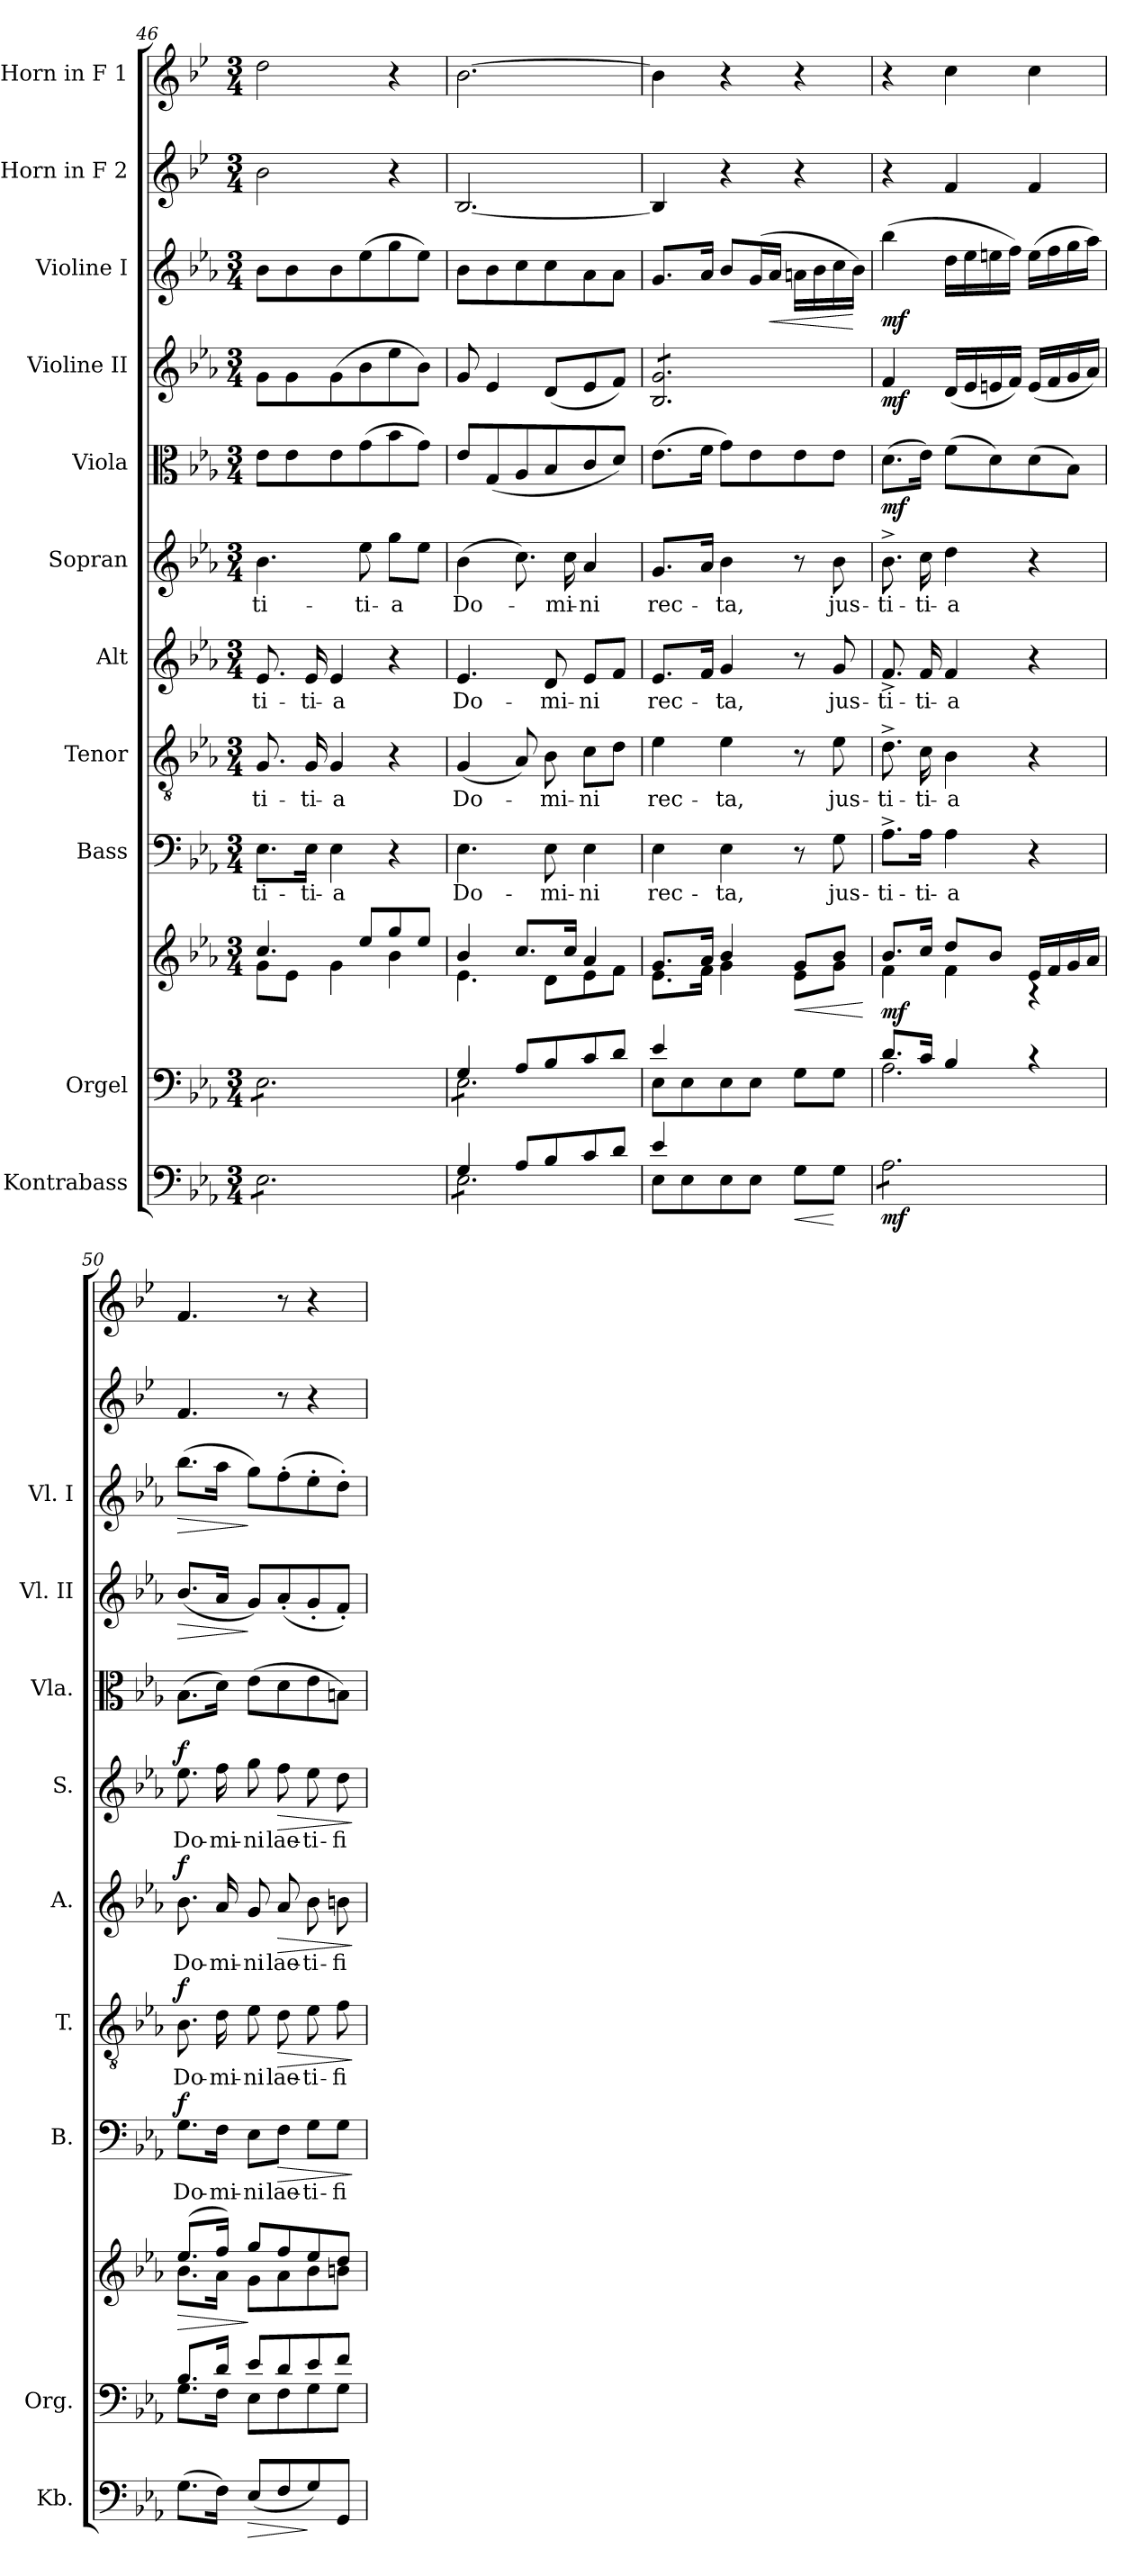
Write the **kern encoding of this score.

**kern	**dynam	**kern	**kern	**dynam	**kern	**text	**dynam	**kern	**text	**dynam	**kern	**text	**dynam	**kern	**text	**dynam	**kern	**dynam	**kern	**dynam	**kern	**dynam	**kern	**kern
*part11	*part11	*part10	*part10	*part10	*part9	*part9	*part9	*part8	*part8	*part8	*part7	*part7	*part7	*part6	*part6	*part6	*part5	*part5	*part4	*part4	*part3	*part3	*part2	*part1
*staff12	*staff12	*staff11	*staff10	*staff10/11	*staff9	*staff9	*staff9	*staff8	*staff8	*staff8	*staff7	*staff7	*staff7	*staff6	*staff6	*staff6	*staff5	*staff5	*staff4	*staff4	*staff3	*staff3	*staff2	*staff1
*I"Kontrabass	*	*I"Orgel	*	*	*I"Bass	*	*	*I"Tenor	*	*	*I"Alt	*	*	*I"Sopran	*	*	*I"Viola	*	*I"Violine II	*	*I"Violine I	*	*I"Horn in F 2	*I"Horn in F 1
*I'Kb.	*	*I'Org.	*	*	*I'B.	*	*	*I'T.	*	*	*I'A.	*	*	*I'S.	*	*	*I'Vla.	*	*I'Vl. II	*	*I'Vl. I	*	*	*
*clefF4	*	*clefF4	*clefG2	*	*clefF4	*	*	*clefGv2	*	*	*clefG2	*	*	*clefG2	*	*	*clefC3	*	*clefG2	*	*clefG2	*	*clefG2	*clefG2
*ITrd7c12	*	*	*	*	*	*	*	*	*	*	*	*	*	*	*	*	*	*	*	*	*	*	*ITrd4c7	*ITrd4c7
*k[b-e-a-]	*	*k[b-e-a-]	*k[b-e-a-]	*	*k[b-e-a-]	*	*	*k[b-e-a-]	*	*	*k[b-e-a-]	*	*	*k[b-e-a-]	*	*	*k[b-e-a-]	*	*k[b-e-a-]	*	*k[b-e-a-]	*	*k[b-e-a-]	*k[b-e-a-]
*E-:	*	*E-:	*E-:	*	*E-:	*	*	*E-:	*	*	*E-:	*	*	*E-:	*	*	*E-:	*	*E-:	*	*E-:	*	*E-:	*E-:
*M3/4	*	*M3/4	*M3/4	*	*M3/4	*	*	*M3/4	*	*	*M3/4	*	*	*M3/4	*	*	*M3/4	*	*M3/4	*	*M3/4	*	*M3/4	*M3/4
=46	=46	=46	=46	=46	=46	=46	=46	=46	=46	=46	=46	=46	=46	=46	=46	=46	=46	=46	=46	=46	=46	=46	=46	=46
*	*	*	*^	*	*	*	*	*	*	*	*	*	*	*	*	*	*	*	*	*	*	*	*	*
!	!	!	!	!	!	!	!LO:LY:b	!	!	!LO:LY:b	!	!	!LO:LY:b	!	!	!LO:LY:b	!	!	!	!	!	!	!	!	!
*tremolo	*	*	*	*	*	*	*	*	*	*	*	*	*	*	*	*	*	*	*	*	*	*	*	*	*
*	*	*tremolo	*	*	*	*	*	*	*	*	*	*	*	*	*	*	*	*	*	*	*	*	*	*	*
8EE-\L	.	8E-\L	4.cc/	8g\L	.	8.E-\L	-ti-	.	8.G/	-ti-	.	8.e-/	-ti-	.	4.b-\	-ti-	.	8e-\L	.	8g\L	.	8b-\L	.	2e-\	2g\
8EE-\	.	8E-\	.	8e-\J	.	.	.	.	.	.	.	.	.	.	.	.	.	8e-\	.	8g\	.	8b-\	.	.	.
!	!	!	!	!	!	!	!LO:LY:b	!	!	!LO:LY:b	!	!	!LO:LY:b	!	!	!	!	!	!	!	!	!	!	!	!
.	.	.	.	.	.	16E-\Jk	-ti-	.	16G/	-ti-	.	16e-/	-ti-	.	.	.	.	.	.	.	.	.	.	.	.
!	!	!	!	!	!	!	!LO:LY:b	!	!	!LO:LY:b	!	!	!LO:LY:b	!	!	!	!	!	!	!	!	!	!	!	!
8EE-\	.	8E-\	.	4g\	.	4E-\	-a	.	4G/	-a	.	4e-/	-a	.	.	.	.	8e-\	.	(>8g\	.	8b-\	.	.	.
!	!	!	!	!	!	!	!	!	!	!	!	!	!	!	!	!LO:LY:b	!	!	!	!	!	!	!	!	!
8EE-\	.	8E-\	8ee-/L	.	.	.	.	.	.	.	.	.	.	.	8ee-\	-ti-	.	(>8g\	.	8b-\	.	(>8ee-\	.	.	.
!	!	!	!	!	!	!	!	!	!	!	!	!	!	!	!	!LO:LY:b	!	!	!	!	!	!	!	!	!
8EE-\	.	8E-\	8gg/	4b-\	.	4r	.	.	4r	.	.	4r	.	.	8gg\L	-a	.	8b-\	.	8ee-\	.	8gg\	.	4r	4r
8EE-\J	.	8E-\J	8ee-/J	.	.	.	.	.	.	.	.	.	.	.	8ee-\J	.	.	8g\J)	.	8b-\J)	.	8ee-\J)	.	.	.
=47	=47	=47	=47	=47	=47	=47	=47	=47	=47	=47	=47	=47	=47	=47	=47	=47	=47	=47	=47	=47	=47	=47	=47	=47	=47
*^	*	*^	*	*	*	*	*	*	*	*	*	*	*	*	*	*	*	*	*	*	*	*	*	*	*
!	!	!	!	!	!	!	!	!	!LO:LY:b	!	!	!LO:LY:b	!	!	!LO:LY:b	!	!	!LO:LY:b	!	!	!	!	!	!	!	!	!
4GG/	8EE-\L	.	4G/	8E-\L	4b-/	4.e-\	.	4.E-\	Do-	.	(<4G/	Do-	.	4.e-/	Do-	.	(>4b-\	Do-	.	8e-/L	.	8g/	.	8b-\L	.	[2.E-/	[2.e-\
.	8EE-\	.	.	8E-\	.	.	.	.	.	.	.	.	.	.	.	.	.	.	.	(<8G/	.	4e-/	.	8b-\	.	.	.
8AA-/L	8EE-\	.	8A-/L	8E-\	8.cc/L	.	.	.	.	.	8A-/)	.	.	.	.	.	8.cc\)	.	.	8A-/	.	.	.	8cc\	.	.	.
!	!	!	!	!	!	!	!	!	!LO:LY:b	!	!	!LO:LY:b	!	!	!LO:LY:b	!	!	!	!	!	!	!	!	!	!	!	!
8BB-/	8EE-\	.	8B-/	8E-\	.	8d\L	.	8E-\	-mi-	.	8B-\	-mi-	.	8d/	-mi-	.	.	.	.	8B-/	.	(<8d/L	.	8cc\	.	.	.
!	!	!	!	!	!	!	!	!	!	!	!	!	!	!	!	!	!	!LO:LY:b	!	!	!	!	!	!	!	!	!
.	.	.	.	.	16cc/Jk	.	.	.	.	.	.	.	.	.	.	.	16cc\	-mi-	.	.	.	.	.	.	.	.	.
!	!	!	!	!	!	!	!	!	!LO:LY:b	!	!	!LO:LY:b	!	!	!LO:LY:b	!	!	!LO:LY:b	!	!	!	!	!	!	!	!	!
8C/	8EE-\	.	8c/	8E-\	4a-/	8e-\	.	4E-\	-ni	.	8c\L	-ni	.	8e-/L	-ni	.	4a-/	-ni	.	8c/	.	8e-/	.	8a-\	.	.	.
8D/J	8EE-\J	.	8d/J	8E-\J	.	8f\J	.	.	.	.	8d\J	.	.	8f/J	.	.	.	.	.	8d/J)	.	8f/J)	.	8a-\J	.	.	.
=48	=48	=48	=48	=48	=48	=48	=48	=48	=48	=48	=48	=48	=48	=48	=48	=48	=48	=48	=48	=48	=48	=48	=48	=48	=48	=48	=48
!	!	!	!	!	!	!	!	!	!LO:LY:b	!	!	!LO:LY:b	!	!	!LO:LY:b	!	!	!LO:LY:b	!	!	!	!	!	!	!	!	!
*	*	*	*	*	*	*	*	*	*	*	*	*	*	*	*	*	*	*	*	*	*	*tremolo	*	*	*	*	*
4E-/	8EE-\L	.	4e-/	8E-\L	8.g/L	8.e-\L	.	4E-\	rec-	.	4e-\	rec-	.	8.e-/L	rec-	.	8.g/L	rec-	.	(>8.e-\L	.	8B-/ 8g/L	.	8.g/L	.	4E-/]	4e-\]
.	8EE-\	.	.	8E-\	.	.	.	.	.	.	.	.	.	.	.	.	.	.	.	.	.	8B-/ 8g/	.	.	.	.	.
.	.	.	.	.	16a-/Jk	16f\Jk	.	.	.	.	.	.	.	16f/Jk	.	.	16a-/Jk	.	.	16f\Jk	.	.	.	16a-/Jk	.	.	.
!	!	!	!	!	!	!	!	!	!LO:LY:b	!	!	!LO:LY:b	!	!	!LO:LY:b	!	!	!LO:LY:b	!	!	!	!	!	!	!	!	!
2ryy	8EE-\	.	2ryy	8E-\	4b-/	4g\	.	4E-\	-ta,	.	4e-\	-ta,	.	4g/	-ta,	.	4b-\	-ta,	.	8g\L)	.	8B-/ 8g/	.	8b-/L	.	4r	4r
.	8EE-\J	.	.	8E-\J	.	.	.	.	.	.	.	.	.	.	.	.	.	.	.	8e-\	.	8B-/ 8g/	.	(>16g/L	.	.	.
*	*	*	*Xtremolo	*	*	*	*	*	*	*	*	*	*	*	*	*	*	*	*	*	*	*	*	*	*	*	*
*Xtremolo	*	*	*	*	*	*	*	*	*	*	*	*	*	*	*	*	*	*	*	*	*	*	*	*	*	*	*
!	!	!	!	!	!	!	!	!	!	!	!	!	!	!	!	!	!	!	!	!	!	!	!	!	!LO:HP:b	!	!
.	.	.	.	.	.	.	.	.	.	.	.	.	.	.	.	.	.	.	.	.	.	.	.	16a-/JJ	<	.	.
!	!	!LO:HP:b	!	!	!	!	!LO:HP:b	!	!	!	!	!	!	!	!	!	!	!	!	!	!	!	!	!	!	!	!
.	8GG\L	<	.	8G\L	8g/L	8e-\L	<	8r	.	.	8r	.	.	8r	.	.	8r	.	.	8e-\	.	8B-/ 8g/	.	16an\LL	.	4r	4r
.	.	.	.	.	.	.	.	.	.	.	.	.	.	.	.	.	.	.	.	.	.	.	.	16b-\	.	.	.
!	!	!	!	!	!	!	!	!	!LO:LY:b	!	!	!LO:LY:b	!	!	!LO:LY:b	!	!	!LO:LY:b	!	!	!	!	!	!	!	!	!
.	8GG\J	[	.	8G\J	8b-/J	8g\J	.	8G\	jus-	.	8e-\	jus-	.	8g/	jus-	.	8b-\	jus-	.	8e-\J	.	8B-/ 8g/J	.	16cc\	.	.	.
*	*	*	*	*	*	*	*	*	*	*	*	*	*	*	*	*	*	*	*	*	*	*Xtremolo	*	*	*	*	*
.	.	.	.	.	.	.	.	.	.	.	.	.	.	.	.	.	.	.	.	.	.	.	.	16b-\JJ)	[	.	.
*v	*v	*	*	*	*	*	*	*	*	*	*	*	*	*	*	*	*	*	*	*	*	*	*	*	*	*	*
*	*	*v	*v	*	*	*	*	*	*	*	*	*	*	*	*	*	*	*	*	*	*	*	*	*	*	*
*	*	*	*v	*v	*	*	*	*	*	*	*	*	*	*	*	*	*	*	*	*	*	*	*	*	*
.	.	.	.	[	.	.	.	.	.	.	.	.	.	.	.	.	.	.	.	.	.	.	.	.
!!LO:PB:g=z
=49	=49	=49	=49	=49	=49	=49	=49	=49	=49	=49	=49	=49	=49	=49	=49	=49	=49	=49	=49	=49	=49	=49	=49	=49
*	*	*^	*^	*	*	*	*	*	*	*	*	*	*	*	*	*	*	*	*	*	*	*	*	*
!	!LO:DY:b	!	!	!	!	!LO:DY:b	!	!LO:LY:b	!	!	!LO:LY:b	!	!	!LO:LY:b	!	!	!LO:LY:b	!	!	!LO:DY:b	!	!LO:DY:b	!	!LO:DY:b	!	!
*tremolo	*	*	*	*	*	*	*	*	*	*	*	*	*	*	*	*	*	*	*	*	*	*	*	*	*	*
8AA-\L	mf	8.d/L	2.A-\	8.b-/L	4f\	mf	8.A-^>\L	-ti-	.	8.d^>\	-ti-	.	8.f^>/	-ti-	.	8.b-^>\	-ti-	.	(>8.d\L	mf	4f/	mf	(>4bb-\	mf	4r	4r
8AA-\	.	.	.	.	.	.	.	.	.	.	.	.	.	.	.	.	.	.	.	.	.	.	.	.	.	.
!	!	!	!	!	!	!	!	!LO:LY:b	!	!	!LO:LY:b	!	!	!LO:LY:b	!	!	!LO:LY:b	!	!	!	!	!	!	!	!	!
.	.	16c/Jk	.	16cc/Jk	.	.	16A-\Jk	-ti-	.	16c\	-ti-	.	16f/	-ti-	.	16cc\	-ti-	.	16e-\Jk)	.	.	.	.	.	.	.
!	!	!	!	!	!	!	!	!LO:LY:b	!	!	!LO:LY:b	!	!	!LO:LY:b	!	!	!LO:LY:b	!	!	!	!	!	!	!	!	!
8AA-\	.	4B-/	.	8dd/L	4f\	.	4A-\	-a	.	4B-\	-a	.	4f/	-a	.	4dd\	-a	.	(>8f\L	.	(<16d/LL	.	16dd\LL	.	4B-/	4f\
.	.	.	.	.	.	.	.	.	.	.	.	.	.	.	.	.	.	.	.	.	16e-/	.	16ee-\	.	.	.
8AA-\	.	.	.	8b-/J	.	.	.	.	.	.	.	.	.	.	.	.	.	.	8d\)	.	16en/	.	16een\	.	.	.
.	.	.	.	.	.	.	.	.	.	.	.	.	.	.	.	.	.	.	.	.	16f/JJ)	.	16ff\JJ)	.	.	.
8AA-\	.	4rc	.	16e-/LL	4rG	.	4r	.	.	4r	.	.	4r	.	.	4r	.	.	(>8d\	.	(<16e/LL	.	(>16ee\LL	.	4B-/	4f\
.	.	.	.	16f/	.	.	.	.	.	.	.	.	.	.	.	.	.	.	.	.	16f/	.	16ff\	.	.	.
8AA-\J	.	.	.	16g/	.	.	.	.	.	.	.	.	.	.	.	.	.	.	8B-\J)	.	16g/	.	16gg\	.	.	.
*Xtremolo	*	*	*	*	*	*	*	*	*	*	*	*	*	*	*	*	*	*	*	*	*	*	*	*	*	*
.	.	.	.	16a-/JJ	.	.	.	.	.	.	.	.	.	.	.	.	.	.	.	.	16a-/JJ)	.	16aa-\JJ)	.	.	.
=50	=50	=50	=50	=50	=50	=50	=50	=50	=50	=50	=50	=50	=50	=50	=50	=50	=50	=50	=50	=50	=50	=50	=50	=50	=50	=50
!	!	!	!	!	!	!LO:HP:b	!	!LO:LY:b	!LO:DY:a	!	!LO:LY:b	!LO:DY:a	!	!LO:LY:b	!LO:DY:a	!	!LO:LY:b	!LO:DY:a	!	!	!	!LO:HP:b	!	!LO:HP:b	!	!
(>8.GG\L	.	8.B-/L	8.G\L	(>8.ee-/L	8.b-\L	>	8.G\L	Do-	f	8.B-\	Do-	f	8.b-\	Do-	f	8.ee-\	Do-	f	(>8.B-\L	.	(<8.b-/L	>	(>8.bb-\L	>	4.B-/	4.B-/
!	!	!	!	!	!	!	!	!LO:LY:b	!	!	!LO:LY:b	!	!	!LO:LY:b	!	!	!LO:LY:b	!	!	!	!	!	!	!	!	!
16FF\Jk)	.	16d/Jk	16F\Jk	16ff/Jk)	16a-\Jk	.	16F\Jk	-mi-	.	16d\	-mi-	.	16a-/	-mi-	.	16ff\	-mi-	.	16d\Jk)	.	16a-/Jk	.	16aa-\Jk	.	.	.
!	!LO:HP:b	!	!	!	!	!	!	!LO:LY:b	!	!	!LO:LY:b	!	!	!LO:LY:b	!	!	!LO:LY:b	!	!	!	!	!	!	!	!	!
(<8EE-/L	>	8e-/L	8E-\L	8gg/L	8g\L	]	8E-\L	-ni	.	8e-\	-ni	.	8g/	-ni	.	8gg\	-ni	.	(>8e-\L	.	8g/L)	]	8gg\L)	]	.	.
!	!	!	!	!	!	!	!	!LO:LY:b	!LO:HP:b	!	!LO:LY:b	!LO:HP:b	!	!LO:LY:b	!LO:HP:b	!	!LO:LY:b	!LO:HP:b	!	!	!	!	!	!	!	!
8FF/	.	8d/	8F\	8ff/	8a-\	.	8F\J	lae-	>	8d\	lae-	>	8a-/	lae-	>	8ff\	lae-	>	8d\	.	(<8a-'</	.	(>8ff'>\	.	8r	8r
!	!	!	!	!	!	!	!	!LO:LY:b	!	!	!LO:LY:b	!	!	!LO:LY:b	!	!	!LO:LY:b	!	!	!	!	!	!	!	!	!
8GG/)	]	8e-/	8G\	8ee-/	8b-\	.	8G\L	-ti-	.	8e-\	-ti-	.	8b-\	-ti-	.	8ee-\	-ti-	.	8e-\	.	8g'</	.	8ee-'>\	.	4r	4r
!	!	!	!	!	!	!	!	!LO:LY:b	!	!	!LO:LY:b	!	!	!LO:LY:b	!	!	!LO:LY:b	!	!	!	!	!	!	!	!	!
8GGG/J	.	8f/J	8G\J	8dd/J	8bn\J	.	8G\J	-fi-	.	8f\	-fi-	.	8bn\	-fi-	.	8dd\	-fi-	.	8Bn\J)	.	8f'</J)	.	8dd'>\J)	.	.	.
*	*	*v	*v	*	*	*	*	*	*	*	*	*	*	*	*	*	*	*	*	*	*	*	*	*	*	*
*	*	*	*v	*v	*	*	*	*	*	*	*	*	*	*	*	*	*	*	*	*	*	*	*	*	*
.	.	.	.	.	.	.	]	.	.	]	.	.	]	.	.	]	.	.	.	.	.	.	.	.
=	=	=	=	=	=	=	=	=	=	=	=	=	=	=	=	=	=	=	=	=	=	=	=	=
*-	*-	*-	*-	*-	*-	*-	*-	*-	*-	*-	*-	*-	*-	*-	*-	*-	*-	*-	*-	*-	*-	*-	*-	*-
